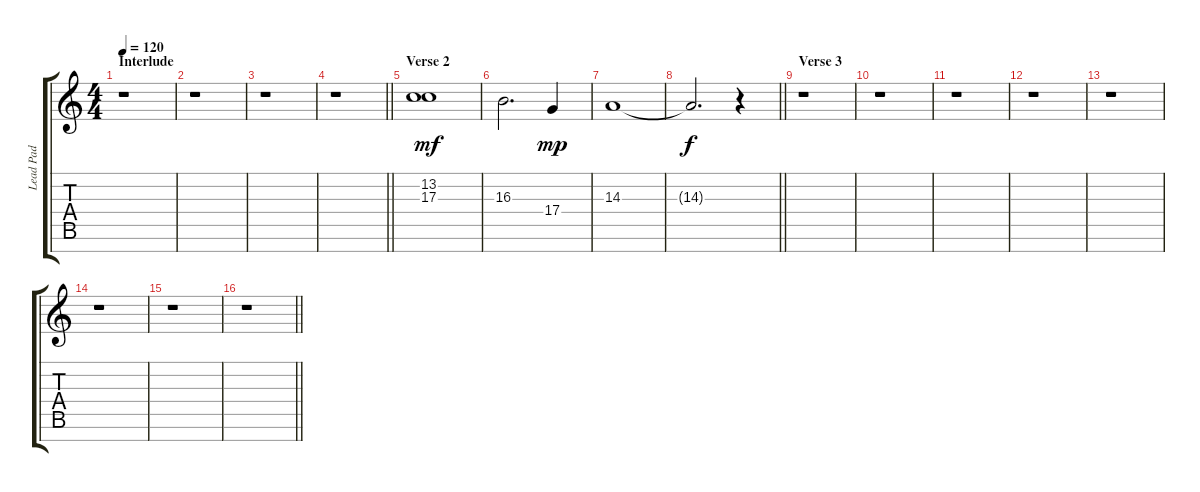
\track ("Lead Pad" "Lead Pad") {instrument pad4choir}
\staff {score tabs}
\tuning (E4 B3 G3 D3 A2 E2 B1) {hide}
\ts (4 4)
\section ("" "Interlude")
\tempo 120
\clef g2
\ks c
r.1{dy f} |
r.1 |
r.1 |
\barLineRight lightlight
r.1 |
\section ("" "Verse 2")
(13.2 17.3).1{dy mf} |
16.3.2{d} 17.4.4{dy mp} |
14.3.1 |
\barLineRight lightlight
14.3{t}.2{d dy f} r.4 |
\section ("" "Verse 3")
r.1 |
r.1 |
r.1 |
r.1 |
r.1 |
r.1 |
r.1 |
\barLineRight lightlight
r.1
